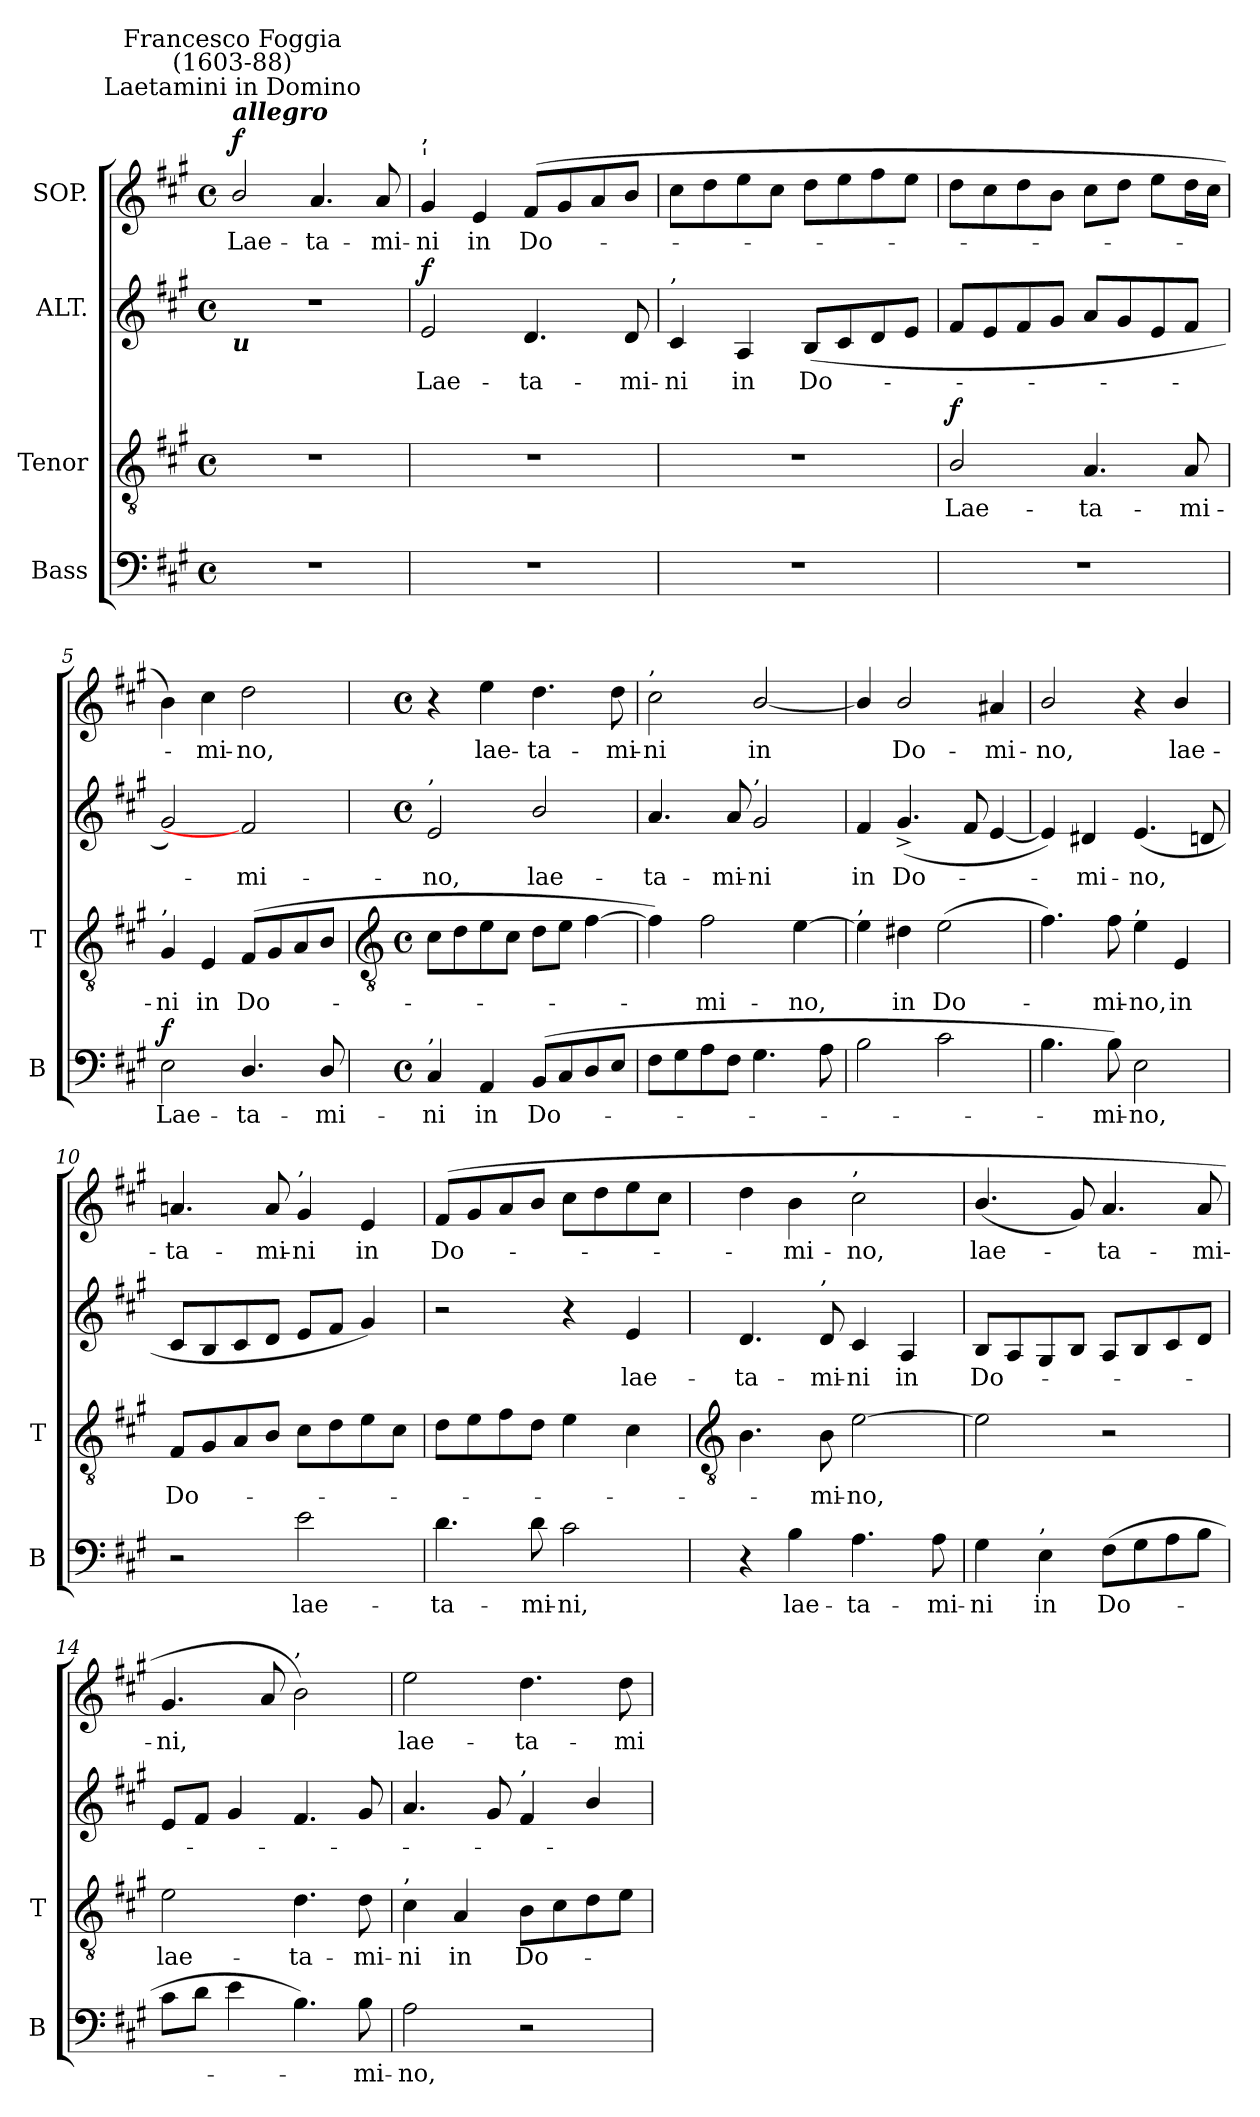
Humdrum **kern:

**kern	**text	**dynam	**kern	**text	**dynam	**kern	**text	**dynam	**kern	**text	**dynam
*part4	*part4	*part4	*part3	*part3	*part3	*part2	*part2	*part2	*part1	*part1	*part1
*staff4	*staff4	*staff4	*staff3	*staff3	*staff3	*staff2	*staff2	*staff2	*staff1	*staff1	*staff1
*I"Bass	*	*	*I"Tenor	*	*	*I"ALT.	*	*	*I"SOP.	*	*
*I'B	*	*	*I'T	*	*	*	*	*	*	*	*
*clefF4	*	*	*clefGv2	*	*	*clefG2	*	*	*clefG2	*	*
*k[f#c#g#]	*	*	*k[f#c#g#]	*	*	*k[f#c#g#]	*	*	*k[f#c#g#]	*	*
*A:	*	*	*A:	*	*	*A:	*	*	*A:	*	*
*M4/4	*	*	*M4/4	*	*	*M4/4	*	*	*M4/4	*	*
*met(c)	*	*	*met(c)	*	*	*met(c)	*	*	*met(c)	*	*
=1	=1	=1	=1	=1	=1	=1	=1	=1	=1	=1	=1
!	!	!	!	!	!	!	!	!	!LO:TX:a:Bi:t=allegro	!	!
!	!	!	!	!	!	!	!	!	!LO:TX:a:cj:t=Laetamini in Domino	!	!
!	!	!	!	!	!	!	!	!	!LO:TX:a:cj:t=Francesco  Foggia\n(1603-88)	!	!
!	!	!	!	!	!	!LO:TX:b:Bi:t=u	!	!	!	!	!
!	!	!	!	!	!	!	!	!	!	!LO:LY:b	!LO:DY:b
1r	.	.	1r	.	.	1r	.	.	2b/	Lae-	f
!	!	!	!	!	!	!	!	!	!	!LO:LY:b	!
.	.	.	.	.	.	.	.	.	4.a	-ta-	.
!	!	!	!	!	!	!	!	!	!	!LO:LY:b	!
.	.	.	.	.	.	.	.	.	8a	-mi-	.
=2	=2	=2	=2	=2	=2	=2	=2	=2	=2	=2	=2
!	!	!	!	!	!	!	!	!	!LO:TX:a:t='	!	!
!	!	!	!	!	!	!	!	!	!LO:TX:a:t=,	!	!
!	!	!	!	!	!	!	!LO:LY:b	!LO:DY:b	!	!LO:LY:b	!
1r	.	.	1r	.	.	2e	Lae-	f	4g#	-ni	.
!	!	!	!	!	!	!	!	!	!	!LO:LY:b	!
.	.	.	.	.	.	.	.	.	4e	in	.
!	!	!	!	!	!	!	!LO:LY:b	!	!	!LO:LY:b	!
.	.	.	.	.	.	4.d	-ta-	.	(<8f#L	Do-	.
.	.	.	.	.	.	.	.	.	8g#	.	.
.	.	.	.	.	.	.	.	.	8a	.	.
!	!	!	!	!	!	!	!LO:LY:b	!	!	!	!
.	.	.	.	.	.	8d	-mi-	.	8bJ	.	.
=3	=3	=3	=3	=3	=3	=3	=3	=3	=3	=3	=3
!	!	!	!	!	!	!LO:TX:a:t=,	!	!	!	!	!
!	!	!	!	!	!	!	!LO:LY:b	!	!	!	!
1r	.	.	1r	.	.	4c#	-ni	.	8cc#L	.	.
.	.	.	.	.	.	.	.	.	8dd	.	.
!	!	!	!	!	!	!	!LO:LY:b	!	!	!	!
.	.	.	.	.	.	4A	in	.	8ee	.	.
.	.	.	.	.	.	.	.	.	8cc#J	.	.
!	!	!	!	!	!	!	!LO:LY:b	!	!	!	!
.	.	.	.	.	.	(<8BL	Do-	.	8ddL	.	.
.	.	.	.	.	.	8c#	.	.	8ee	.	.
.	.	.	.	.	.	8d	.	.	8ff#	.	.
.	.	.	.	.	.	8eJ	.	.	8eeJ	.	.
=4	=4	=4	=4	=4	=4	=4	=4	=4	=4	=4	=4
!	!	!	!	!LO:LY:b	!LO:DY:b	!	!	!	!	!	!
1r	.	.	2B/	Lae-	f	8f#L	.	.	8ddL	.	.
.	.	.	.	.	.	8e	.	.	8cc#	.	.
.	.	.	.	.	.	8f#	.	.	8dd	.	.
.	.	.	.	.	.	8g#J	.	.	8bJ	.	.
!	!	!	!	!LO:LY:b	!	!	!	!	!	!	!
.	.	.	4.A	-ta-	.	8aL	.	.	8cc#L	.	.
.	.	.	.	.	.	8g#	.	.	8ddJ	.	.
.	.	.	.	.	.	8e	.	.	8eeL	.	.
!	!	!	!	!LO:LY:b	!	!	!	!	!	!	!
.	.	.	8A	-mi-	.	8f#J	.	.	16ddL	.	.
.	.	.	.	.	.	.	.	.	16cc#JJ	.	.
=5	=5	=5	=5	=5	=5	=5	=5	=5	=5	=5	=5
!	!	!	!LO:TX:a:t=,	!	!	!	!	!	!	!	!
!	!LO:LY:b	!LO:DY:b	!	!LO:LY:b	!	!	!	!	!	!	!
2E	Lae-	f	4G#	-ni	.	2g#)	.	.	4b)	.	.
!	!	!	!	!LO:LY:b	!	!	!	!	!	!LO:LY:b	!
.	.	.	4E	in	.	.	.	.	4cc#	mi-	.
!	!LO:LY:b	!	!	!LO:LY:b	!	!	!LO:LY:b	!	!	!LO:LY:b	!
4.D/	-ta-	.	(>8F#L	Do-	.	2f#]	mi-	.	2dd	-no,	.
.	.	.	8G#	.	.	.	.	.	.	.	.
.	.	.	8A	.	.	.	.	.	.	.	.
!	!LO:LY:b	!	!	!	!	!	!	!	!	!	!
8D/	-mi-	.	8BJ	.	.	.	.	.	.	.	.
!!LO:LB:g=z
=6	=6	=6	=6	=6	=6	=6	=6	=6	=6	=6	=6
*	*	*	*clefGv2	*	*	*	*	*	*	*	*
*M4/4	*	*	*M4/4	*	*	*M4/4	*	*	*M4/4	*	*
*met(c)	*	*	*met(c)	*	*	*met(c)	*	*	*met(c)	*	*
!	!	!	!	!	!	!LO:TX:a:t=,	!	!	!	!	!
!LO:TX:a:t=,	!	!	!	!	!	!	!	!	!	!	!
!	!LO:LY:b	!	!	!	!	!	!LO:LY:b	!	!	!	!
4C#	-ni	.	8c#L	.	.	2e	-no,	.	4r	.	.
.	.	.	8d	.	.	.	.	.	.	.	.
!	!LO:LY:b	!	!	!	!	!	!	!	!	!LO:LY:b	!
4AA	in	.	8e	.	.	.	.	.	4ee	lae-	.
.	.	.	8c#J	.	.	.	.	.	.	.	.
!	!LO:LY:b	!	!	!	!	!	!LO:LY:b	!	!	!LO:LY:b	!
(<8BBL	Do-	.	8dL	.	.	2b/	lae-	.	4.dd	-ta-	.
8C#	.	.	8eJ	.	.	.	.	.	.	.	.
8D	.	.	[4f#	.	.	.	.	.	.	.	.
!	!	!	!	!	!	!	!	!	!	!LO:LY:b	!
8EJ	.	.	.	.	.	.	.	.	8dd	-mi-	.
=7	=7	=7	=7	=7	=7	=7	=7	=7	=7	=7	=7
!	!	!	!	!	!	!	!	!	!LO:TX:a:t=,	!	!
!	!	!	!	!	!	!	!LO:LY:b	!	!	!LO:LY:b	!
8F#L	.	.	4f#])	.	.	4.a	-ta-	.	2cc#	-ni	.
8G#	.	.	.	.	.	.	.	.	.	.	.
!	!	!	!	!LO:LY:b	!	!	!	!	!	!	!
8A	.	.	2f#	mi-	.	.	.	.	.	.	.
!	!	!	!	!	!	!	!LO:LY:b	!	!	!	!
8F#J	.	.	.	.	.	8a	-mi-	.	.	.	.
!	!	!	!	!	!	!LO:TX:a:t=,	!	!	!	!	!
!	!	!	!	!	!	!	!LO:LY:b	!	!	!LO:LY:b	!
4.G#	.	.	.	.	.	2g#	-ni	.	[2b/	in	.
!	!	!	!	!LO:LY:b	!	!	!	!	!	!	!
.	.	.	[4e	-no,	.	.	.	.	.	.	.
8A	.	.	.	.	.	.	.	.	.	.	.
=8	=8	=8	=8	=8	=8	=8	=8	=8	=8	=8	=8
!	!	!	!LO:TX:a:t=,	!	!	!	!	!	!	!	!
!	!	!	!	!	!	!	!LO:LY:b	!	!	!	!
2B	.	.	4e]	.	.	4f#	in	.	4b/]	.	.
!	!	!	!	!LO:LY:b	!	!	!LO:LY:b	!	!	!LO:LY:b	!
.	.	.	4d#X	in	.	(<4.g#^	Do-	.	2b/	Do-	.
!	!	!	!	!LO:LY:b	!	!	!	!	!	!	!
2c#	.	.	(>2e	Do-	.	.	.	.	.	.	.
.	.	.	.	.	.	8f#	.	.	.	.	.
!	!	!	!	!	!	!	!	!	!	!LO:LY:b	!
.	.	.	.	.	.	[4e	.	.	4a#X	-mi-	.
=9	=9	=9	=9	=9	=9	=9	=9	=9	=9	=9	=9
!	!	!	!	!	!	!	!	!	!	!LO:LY:b	!
4.B	.	.	4.f#)	.	.	4e])	.	.	2b/	-no,	.
!	!	!	!	!	!	!	!LO:LY:b	!	!	!	!
.	.	.	.	.	.	4d#X	mi-	.	.	.	.
!	!LO:LY:b	!	!	!LO:LY:b	!	!	!	!	!	!	!
8B)	mi-	.	8f#	mi-	.	.	.	.	.	.	.
!	!	!	!LO:TX:a:t=,	!	!	!	!	!	!	!	!
!	!LO:LY:b	!	!	!LO:LY:b	!	!	!LO:LY:b	!	!	!	!
2E	-no,	.	4e	-no,	.	(<4.e	-no,	.	4r	.	.
!	!	!	!	!LO:LY:b	!	!	!	!	!	!LO:LY:b	!
.	.	.	4E	in	.	.	.	.	4b/	lae-	.
.	.	.	.	.	.	8dn	.	.	.	.	.
=10	=10	=10	=10	=10	=10	=10	=10	=10	=10	=10	=10
!	!	!	!	!LO:LY:b	!	!	!	!	!	!LO:LY:b	!
2r	.	.	8F#L	Do-	.	8c#L	.	.	4.an	-ta-	.
.	.	.	8G#	.	.	8B	.	.	.	.	.
.	.	.	8A	.	.	8c#	.	.	.	.	.
!	!	!	!	!	!	!	!	!	!	!LO:LY:b	!
.	.	.	8BJ	.	.	8dJ	.	.	8a	-mi-	.
!	!	!	!	!	!	!	!	!	!LO:TX:a:t=,	!	!
!	!LO:LY:b	!	!	!	!	!	!	!	!	!LO:LY:b	!
2e	lae-	.	8c#L	.	.	8eL	.	.	4g#	-ni	.
.	.	.	8d	.	.	8f#J	.	.	.	.	.
!	!	!	!	!	!	!	!	!	!	!LO:LY:b	!
.	.	.	8e	.	.	4g#)	.	.	4e	in	.
.	.	.	8c#J	.	.	.	.	.	.	.	.
=11	=11	=11	=11	=11	=11	=11	=11	=11	=11	=11	=11
!	!LO:LY:b	!	!	!	!	!	!	!	!	!LO:LY:b	!
4.d	-ta-	.	8dL	.	.	2r	.	.	(<8f#L	Do-	.
.	.	.	8e	.	.	.	.	.	8g#	.	.
.	.	.	8f#	.	.	.	.	.	8a	.	.
!	!LO:LY:b	!	!	!	!	!	!	!	!	!	!
8d	-mi-	.	8dJ	.	.	.	.	.	8bJ	.	.
!	!LO:LY:b	!	!	!	!	!	!	!	!	!	!
2c#	-ni,	.	4e	.	.	4r	.	.	8cc#L	.	.
.	.	.	.	.	.	.	.	.	8dd	.	.
!	!	!	!	!	!	!	!LO:LY:b	!	!	!	!
.	.	.	4c#	.	.	4e	lae-	.	8ee	.	.
.	.	.	.	.	.	.	.	.	8cc#J	.	.
!!LO:LB:g=z
=12	=12	=12	=12	=12	=12	=12	=12	=12	=12	=12	=12
*	*	*	*clefGv2	*	*	*	*	*	*	*	*
!	!	!	!	!	!	!	!LO:LY:b	!	!	!	!
4r	.	.	4.B	.	.	4.d	-ta-	.	4dd	.	.
!	!LO:LY:b	!	!	!	!	!	!	!	!	!LO:LY:b	!
4B	lae-	.	.	.	.	.	.	.	4b	mi-	.
!	!	!	!	!	!	!LO:TX:a:t=,	!	!	!	!	!
!	!	!	!	!LO:LY:b	!	!	!LO:LY:b	!	!	!	!
.	.	.	8B	mi-	.	8d	-mi-	.	.	.	.
!	!	!	!	!	!	!	!	!	!LO:TX:a:t=,	!	!
!	!LO:LY:b	!	!	!LO:LY:b	!	!	!LO:LY:b	!	!	!LO:LY:b	!
4.A	-ta-	.	[2e	-no,	.	4c#	-ni	.	2cc#	-no,	.
!	!	!	!	!	!	!	!LO:LY:b	!	!	!	!
.	.	.	.	.	.	4A	in	.	.	.	.
!	!LO:LY:b	!	!	!	!	!	!	!	!	!	!
8A	-mi-	.	.	.	.	.	.	.	.	.	.
=13	=13	=13	=13	=13	=13	=13	=13	=13	=13	=13	=13
!	!LO:LY:b	!	!	!	!	!	!LO:LY:b	!	!	!LO:LY:b	!
4G#	-ni	.	2e]	.	.	8BL	Do-	.	(<4.b/	lae-	.
.	.	.	.	.	.	8A	.	.	.	.	.
!LO:TX:a:t=,	!	!	!	!	!	!	!	!	!	!	!
!	!LO:LY:b	!	!	!	!	!	!	!	!	!	!
4E	in	.	.	.	.	8G#	.	.	.	.	.
.	.	.	.	.	.	8BJ	.	.	8g#)	.	.
!	!LO:LY:b	!	!	!	!	!	!	!	!	!LO:LY:b	!
(>8F#L	Do-	.	2r	.	.	8AL	.	.	4.a	ta-	.
8G#	.	.	.	.	.	8B	.	.	.	.	.
8A	.	.	.	.	.	8c#	.	.	.	.	.
!	!	!	!	!	!	!	!	!	!	!LO:LY:b	!
8BJ	.	.	.	.	.	8dJ	.	.	8a	-mi-	.
=14	=14	=14	=14	=14	=14	=14	=14	=14	=14	=14	=14
!	!	!	!	!LO:LY:b	!	!	!	!	!	!LO:LY:b	!
8c#L	.	.	2e	lae-	.	8eL	.	.	4.g#	-ni,	.
8dJ	.	.	.	.	.	8f#J	.	.	.	.	.
4e	.	.	.	.	.	4g#	.	.	.	.	.
.	.	.	.	.	.	.	.	.	8a	.	.
!	!	!	!	!	!	!	!	!	!LO:TX:a:t=,	!	!
!	!	!	!	!LO:LY:b	!	!	!	!	!	!	!
4.B)	.	.	4.d	-ta-	.	4.f#	.	.	2b)	.	.
!	!LO:LY:b	!	!	!LO:LY:b	!	!	!	!	!	!	!
8B	mi-	.	8d	-mi-	.	8g#	.	.	.	.	.
=15	=15	=15	=15	=15	=15	=15	=15	=15	=15	=15	=15
!	!	!	!LO:TX:a:t=,	!	!	!	!	!	!	!	!
!	!LO:LY:b	!	!	!LO:LY:b	!	!	!	!	!	!LO:LY:b	!
2A	-no,	.	4c#	-ni	.	4.a	.	.	2ee	lae-	.
!	!	!	!	!LO:LY:b	!	!	!	!	!	!	!
.	.	.	4A	in	.	.	.	.	.	.	.
.	.	.	.	.	.	8g#	.	.	.	.	.
!	!	!	!	!	!	!LO:TX:a:t=,	!	!	!	!	!
!	!	!	!	!LO:LY:b	!	!	!	!	!	!LO:LY:b	!
2r	.	.	8BL	Do-	.	4f#	.	.	4.dd	-ta-	.
.	.	.	8c#	.	.	.	.	.	.	.	.
.	.	.	8d	.	.	4b/	.	.	.	.	.
!	!	!	!	!	!	!	!	!	!	!LO:LY:b	!
.	.	.	8eJ	.	.	.	.	.	8dd	-mi-	.
=	=	=	=	=	=	=	=	=	=	=	=
*-	*-	*-	*-	*-	*-	*-	*-	*-	*-	*-	*-
